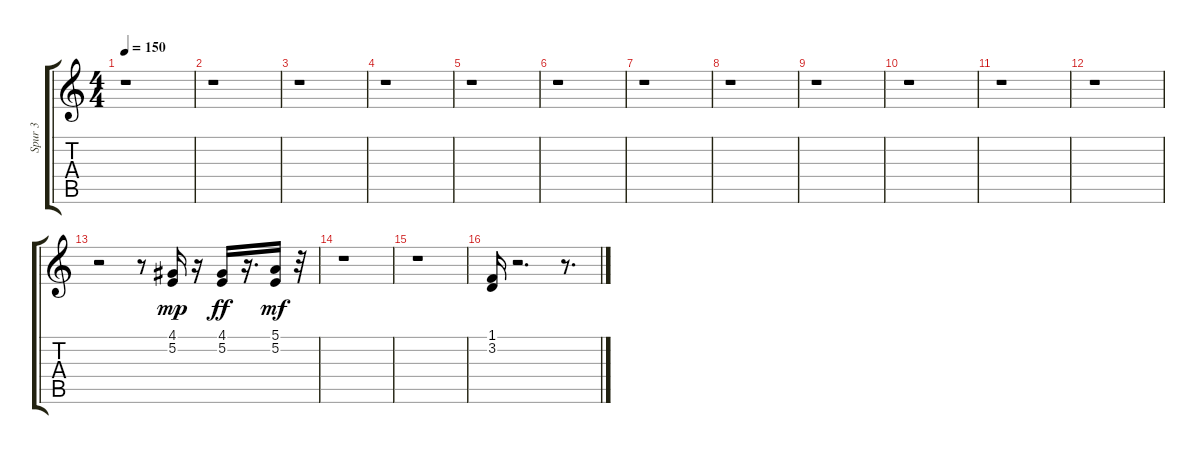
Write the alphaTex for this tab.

\track ("Spur 3" "Spur 3") {instrument orchestrahit}
\staff {score tabs}
\tuning (E4 B3 G3 D3 A2 E2) {hide}
\ts (4 4)
\tempo 150
\clef g2
\ks c
r.1{dy ff} |
r.1 |
r.1 |
r.1 |
r.1 |
r.1 |
r.1 |
r.1 |
r.1 |
r.1 |
r.1 |
r.1 |
r.2 r.8 (4.1 5.2).16{dy mp} r.16 (4.1 5.2).16{dy ff} r.16{d} (5.1 5.2).16{dy mf} r.32 |
r.1 |
r.1 |
(1.1 3.2).16 r.2{d} r.8{d}
